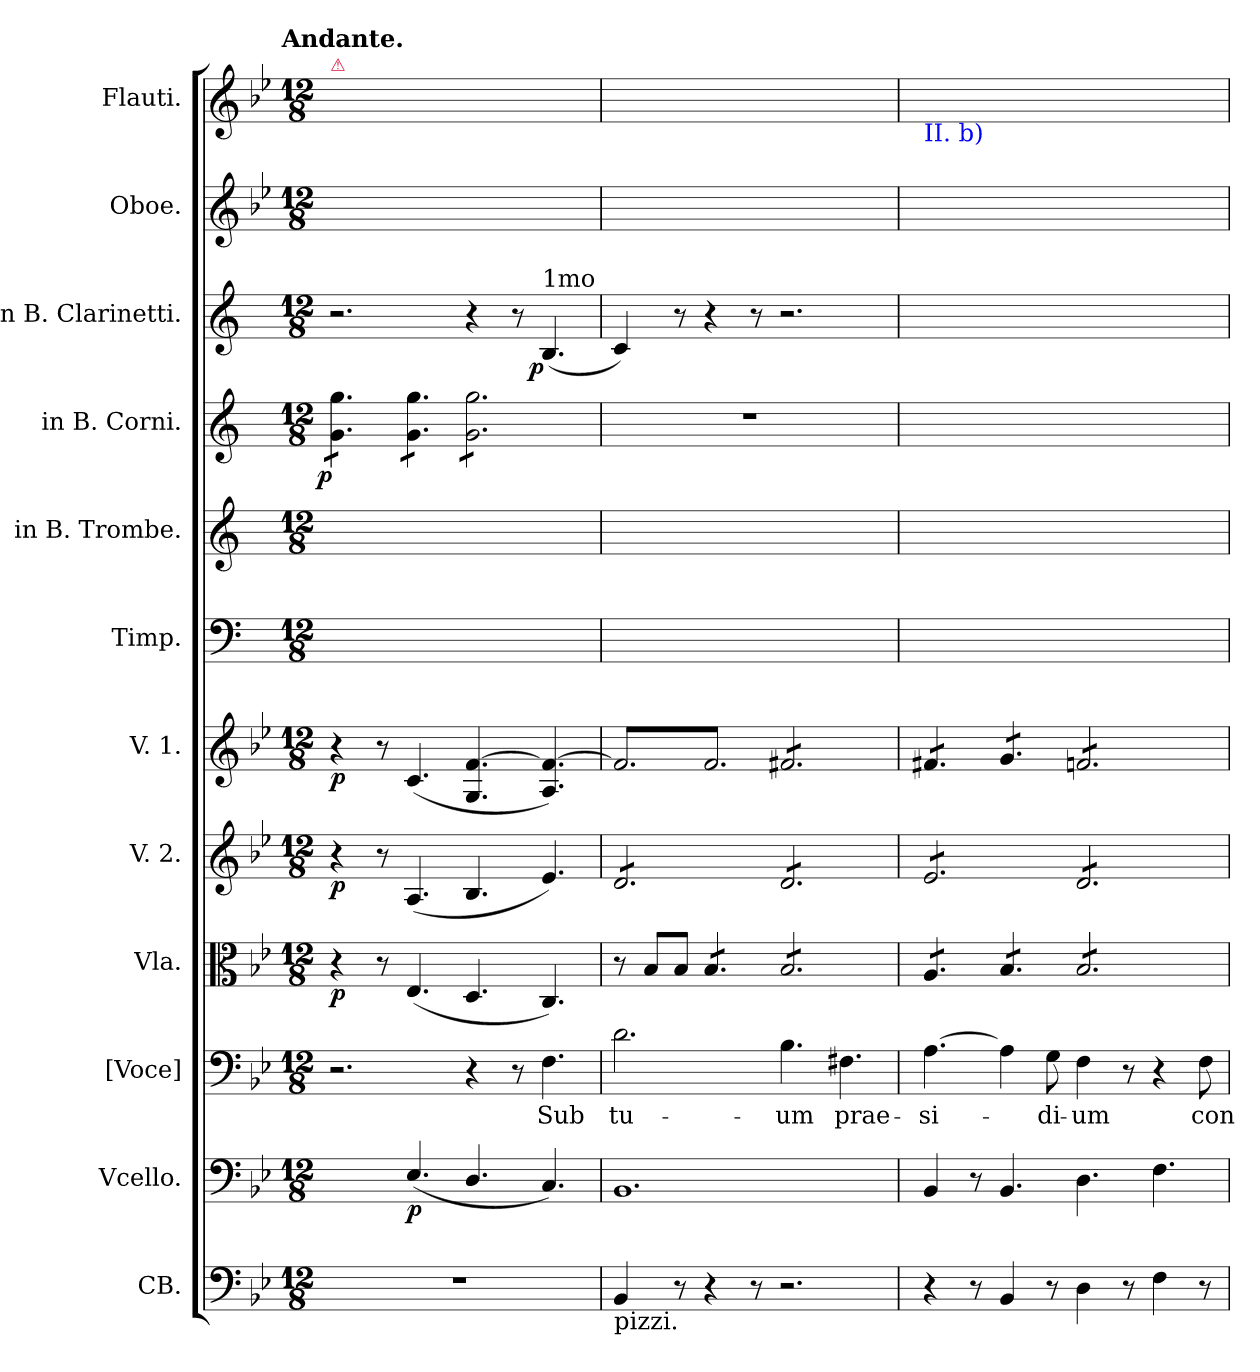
**kern	**kern	**dynam	**kern	**text	**kern	**dynam	**kern	**dynam	**kern	**dynam	**kern	**kern	**kern	**dynam	**kern	**dynam	**kern	**kern
*part12	*part11	*part11	*part10	*part10	*part9	*part9	*part8	*part8	*part7	*part7	*part6	*part5	*part4	*part4	*part3	*part3	*part2	*part1
*staff12	*staff11	*staff11	*staff10	*staff10	*staff9	*staff9	*staff8	*staff8	*staff7	*staff7	*staff6	*staff5	*staff4	*staff4	*staff3	*staff3	*staff2	*staff1
*I"CB.	*I"Vcello.	*	*I"[Voce]	*	*I"Vla.	*	*I"V. 2.	*	*I"V. 1.	*	*I"Timp.	*I"in B. Trombe.	*I"in B. Corni.	*	*I"in B. Clarinetti.	*	*I"Oboe.	*I"Flauti.
*I'Cb	*	*	*I'V	*	*I'Vla	*	*I'V	*	*I'V	*	*I'Timp	*	*	*	*I'Cl	*	*I'Ob	*I'Fl
*clefF4	*clefF4	*	*clefF4	*	*clefC3	*	*clefG2	*	*clefG2	*	*clefF4	*clefG2	*clefG2	*	*clefG2	*	*clefG2	*clefG2
*	*	*	*	*	*	*	*	*	*	*	*	*ITrd1c2	*ITrd1c2	*	*ITrd1c2	*	*	*
*k[b-e-]	*k[b-e-]	*	*k[b-e-]	*	*k[b-e-]	*	*k[b-e-]	*	*k[b-e-]	*	*k[]	*k[b-e-]	*k[b-e-]	*	*k[b-e-]	*	*k[b-e-]	*k[b-e-]
!!LO:TX:omd:t=Andante.
*M12/8	*M12/8	*	*M12/8	*	*M12/8	*	*M12/8	*	*M12/8	*	*M12/8	*M12/8	*M12/8	*	*M12/8	*	*M12/8	*M12/8
=1	=1	=1	=1	=1	=1	=1	=1	=1	=1	=1	=1	=1	=1	=1	=1	=1	=1	=1
!	!	!	!	!	!	!	!	!	!	!	!	!	!	!	!	!	!	!LO:TX:a:color=crimson:t=⚠
!	!	!	!	!	!	!	!	!	!	!	!	!	!	!LO:DY:rj	!	!	!	!
*	*	*	*	*	*	*	*	*	*	*	*	*	*tremolo	*	*	*	*	*
1.r	4.ryy	.	2.r	.	4r	p	4r	p	4r	p	1.ryy	1.ryy	8f\ 8ff\L	p	2.r	.	1.ryy	1.ryy
.	.	.	.	.	.	.	.	.	.	.	.	.	8f\ 8ff\	.	.	.	.	.
.	.	.	.	.	8r	.	8r	.	8r	.	.	.	8f\ 8ff\J	.	.	.	.	.
.	(4.E-/	p	.	.	(4.E-/	.	(4.A/	.	(4.c/	.	.	.	8f\ 8ff\L	.	.	.	.	.
.	.	.	.	.	.	.	.	.	.	.	.	.	8f\ 8ff\	.	.	.	.	.
.	.	.	.	.	.	.	.	.	.	.	.	.	8f\ 8ff\J	.	.	.	.	.
.	4.D/	.	4r	.	4.D/	.	4.B-/	.	4.G/ [<4.f/	.	.	.	8f\ 8ff\L	.	4r	.	.	.
.	.	.	.	.	.	.	.	.	.	.	.	.	8f\ 8ff\	.	.	.	.	.
.	.	.	8r	.	.	.	.	.	.	.	.	.	8f\ 8ff\	.	8r	.	.	.
!	!	!	!	!	!	!	!	!	!	!	!	!	!	!	!LO:TX:a:t=1mo	!	!	!
!	!	!	!	!	!	!	!	!	!	!	!	!	!	!	!	!LO:DY:rj	!	!
.	4.C/)	.	4.F\	Sub	4.C/)	.	4.e-/)	.	4.A/ 4.f_/)	.	.	.	8f\ 8ff\	.	(4.A/	p	.	.
.	.	.	.	.	.	.	.	.	.	.	.	.	8f\ 8ff\	.	.	.	.	.
.	.	.	.	.	.	.	.	.	.	.	.	.	8f\ 8ff\J	.	.	.	.	.
*	*	*	*	*	*	*	*	*	*	*	*	*	*Xtremolo	*	*	*	*	*
=2	=2	=2	=2	=2	=2	=2	=2	=2	=2	=2	=2	=2	=2	=2	=2	=2	=2	=2
!LO:TX:b:t=pizzi.	!	!	!	!	!	!	!	!	!	!	!	!	!	!	!	!	!	!
*	*	*	*	*	*	*	*tremolo	*	*	*	*	*	*	*	*	*	*	*
*	*	*	*	*	*	*	*	*	*tremolo	*	*	*	*	*	*	*	*	*
4BB-/	1.BB-	.	2.d\	tu-	8r	.	8d/L	.	8f/]L	.	1.ryy	1.ryy	1.r	.	4B-/)	.	1.ryy	1.ryy
.	.	.	.	.	8B-/L	.	8d/	.	8f/	.	.	.	.	.	.	.	.	.
8r	.	.	.	.	8B-/J	.	8d/	.	8f/	.	.	.	.	.	8r	.	.	.
*	*	*	*	*	*tremolo	*	*	*	*	*	*	*	*	*	*	*	*	*
4r	.	.	.	.	8B-/L	.	8d/	.	8f/	.	.	.	.	.	4r	.	.	.
.	.	.	.	.	8B-/	.	8d/	.	8f/	.	.	.	.	.	.	.	.	.
8r	.	.	.	.	8B-/J	.	8d/J	.	8f/J	.	.	.	.	.	8r	.	.	.
2.r	.	.	4.B-\	-um	8B-/L	.	8d/L	.	8f#X/L	.	.	.	.	.	2.r	.	.	.
.	.	.	.	.	8B-/	.	8d/	.	8f#X/	.	.	.	.	.	.	.	.	.
.	.	.	.	.	8B-/	.	8d/	.	8f#X/	.	.	.	.	.	.	.	.	.
.	.	.	4.F#X\	prae-	8B-/	.	8d/	.	8f#X/	.	.	.	.	.	.	.	.	.
.	.	.	.	.	8B-/	.	8d/	.	8f#X/	.	.	.	.	.	.	.	.	.
.	.	.	.	.	8B-/J	.	8d/J	.	8f#X/J	.	.	.	.	.	.	.	.	.
=3	=3	=3	=3	=3	=3	=3	=3	=3	=3	=3	=3	=3	=3	=3	=3	=3	=3	=3
!	!	!	!	!	!	!	!	!	!	!	!	!	!	!	!	!	!	!LO:TX:b:color=blue:t=II. b)
4r	4BB-/	.	[4.A\	-si-	8A/L	.	8e-/L	.	8f#X/L	.	1.ryy	1.ryy	1.ryy	.	1.ryy	.	1.ryy	1.ryy
.	.	.	.	.	8A/	.	8e-/	.	8f#X/	.	.	.	.	.	.	.	.	.
8r	8r	.	.	.	8A/J	.	8e-/	.	8f#X/J	.	.	.	.	.	.	.	.	.
4BB-/	4.BB-/	.	4A\]	.	8B-/L	.	8e-/	.	8g/L	.	.	.	.	.	.	.	.	.
.	.	.	.	.	8B-/	.	8e-/	.	8g/	.	.	.	.	.	.	.	.	.
8r	.	.	8G\	-di-	8B-/J	.	8e-/J	.	8g/J	.	.	.	.	.	.	.	.	.
4D\	4.D\	.	4F\	-um	8B-/L	.	8d/L	.	8fn/L	.	.	.	.	.	.	.	.	.
.	.	.	.	.	8B-/	.	8d/	.	8fn/	.	.	.	.	.	.	.	.	.
8r	.	.	8r	.	8B-/	.	8d/	.	8fn/	.	.	.	.	.	.	.	.	.
4F\	4.F\	.	4r	.	8B-/	.	8d/	.	8fn/	.	.	.	.	.	.	.	.	.
.	.	.	.	.	8B-/	.	8d/	.	8fn/	.	.	.	.	.	.	.	.	.
8r	.	.	8F\	con-	8B-/J	.	8d/J	.	8fn/J	.	.	.	.	.	.	.	.	.
*	*	*	*	*	*	*	*	*	*Xtremolo	*	*	*	*	*	*	*	*	*
*	*	*	*	*	*	*	*Xtremolo	*	*	*	*	*	*	*	*	*	*	*
*	*	*	*	*	*Xtremolo	*	*	*	*	*	*	*	*	*	*	*	*	*
=	=	=	=	=	=	=	=	=	=	=	=	=	=	=	=	=	=	=
*-	*-	*-	*-	*-	*-	*-	*-	*-	*-	*-	*-	*-	*-	*-	*-	*-	*-	*-
